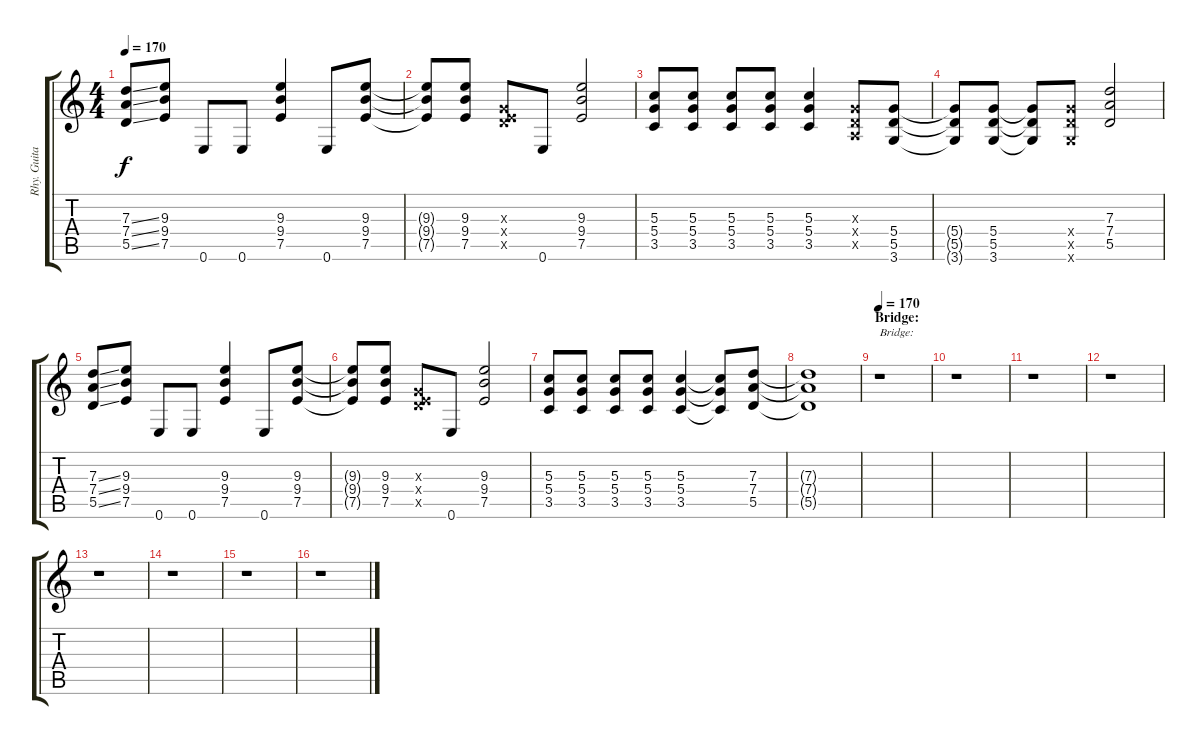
\track ("Rhy. Guitar 1" "Rhy. Guita") {instrument distortionguitar}
\staff {score tabs}
\tuning (E4 B3 G3 D3 A2 E2) {hide}
\ts (4 4)
\tempo 170
\clef g2
\ks c
(7.3{ss} 7.4{ss} 5.5{ss}).8{dy f} (9.3 9.4 7.5).8 0.6.8 0.6.8 (9.3 9.4 7.5).4 0.6.8 (9.3 9.4 7.5).8 |
(9.3{t} 9.4{t} 7.5{t}).8 (9.3 9.4 7.5).8 (0.3{x} 0.4{x} 7.5{x}).8 0.6.8 (9.3 9.4 7.5).2 |
(5.3 5.4 3.5).8 (5.3 5.4 3.5).8 (5.3 5.4 3.5).8 (5.3 5.4 3.5).8 (5.3 5.4 3.5).4 (0.3{x} 0.4{x} 0.5{x}).8 (5.4 5.5 3.6).8 |
(5.4{t} 5.5{t} 3.6{t}).8 (5.4 5.5 3.6).8 (5.4{t} 5.5{t} 3.6{t}).8 (5.4{x} 5.5{x} 3.6{x}).8 (7.3 7.4 5.5).2 |
(7.3{ss} 7.4{ss} 5.5{ss}).8 (9.3 9.4 7.5).8 0.6.8 0.6.8 (9.3 9.4 7.5).4 0.6.8 (9.3 9.4 7.5).8 |
(9.3{t} 9.4{t} 7.5{t}).8 (9.3 9.4 7.5).8 (0.3{x} 0.4{x} 7.5{x}).8 0.6.8 (9.3 9.4 7.5).2 |
(5.3 5.4 3.5).8 (5.3 5.4 3.5).8 (5.3 5.4 3.5).8 (5.3 5.4 3.5).8 (5.3 5.4 3.5).4 (5.3{t} 5.4{t} 3.5{t}).8 (7.3 7.4 5.5).8 |
(7.3{t} 7.4{t} 5.5{t}).1 |
\section ("" "Bridge:")
\tempo 170
r.1{txt "Bridge:"} |
r.1 |
r.1 |
r.1 |
r.1 |
r.1 |
r.1 |
r.1
